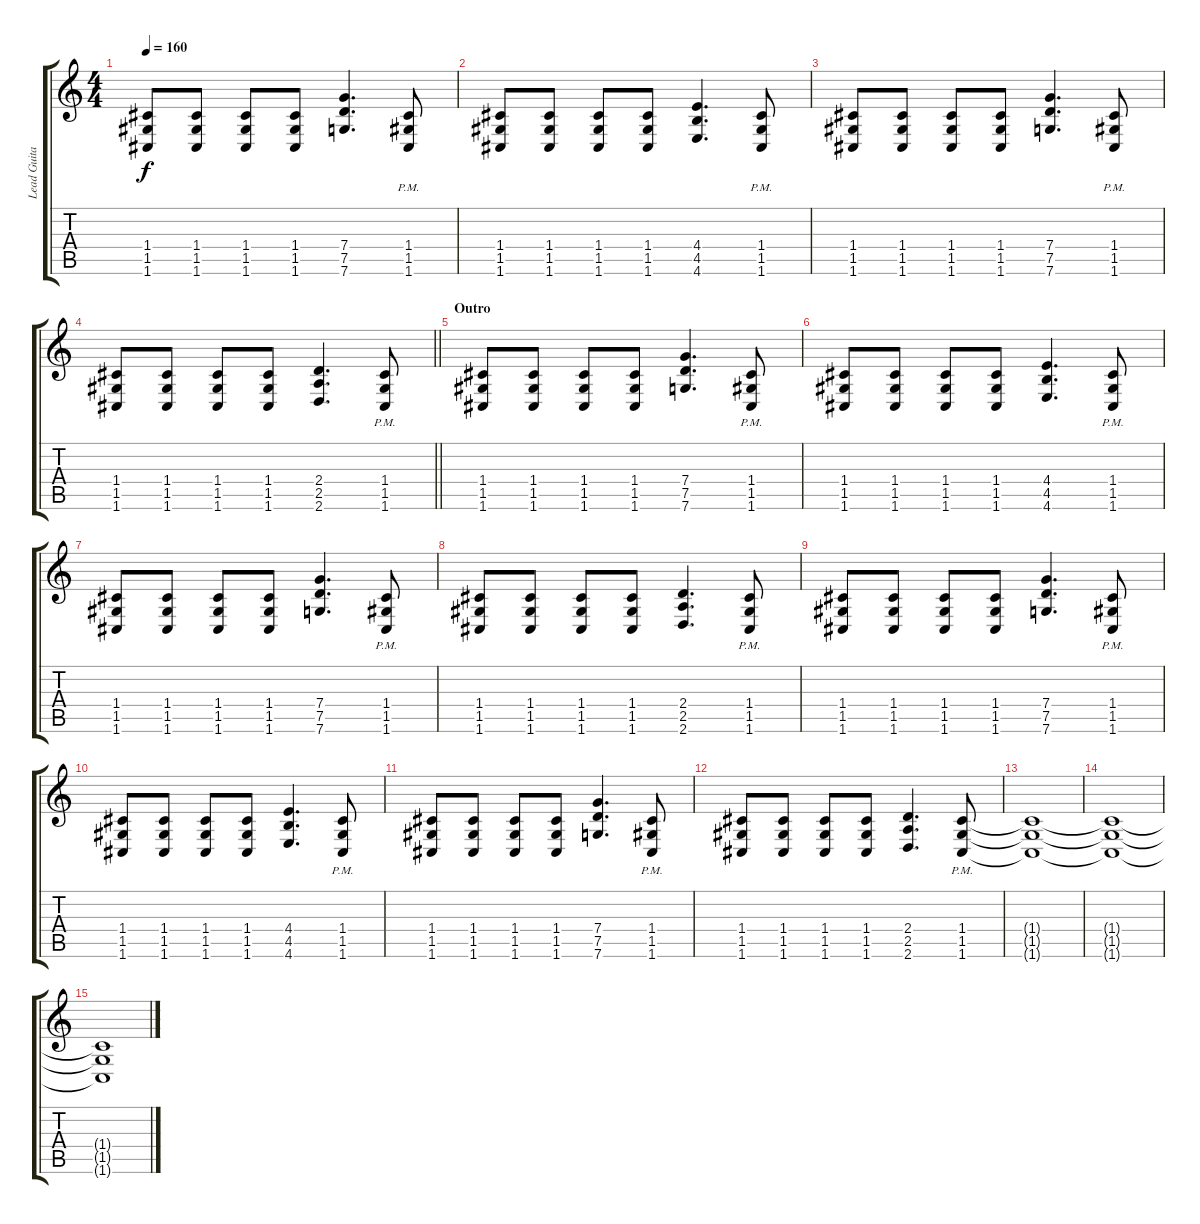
\track ("Lead Guitar" "Lead Guita") {instrument distortionguitar}
\staff {score tabs}
\tuning (D4 A3 F3 C3 G2 C2) {hide}
\ts (4 4)
\tempo 160
\clef g2
\ks c
(1.4 1.5 1.6).8{dy f} (1.4 1.5 1.6).8 (1.4 1.5 1.6).8 (1.4 1.5 1.6).8 (7.4 7.5 7.6).4{d} (1.4{pm} 1.5{pm} 1.6{pm}).8 |
(1.4 1.5 1.6).8 (1.4 1.5 1.6).8 (1.4 1.5 1.6).8 (1.4 1.5 1.6).8 (4.4 4.5 4.6).4{d} (1.4{pm} 1.5{pm} 1.6{pm}).8 |
(1.4 1.5 1.6).8 (1.4 1.5 1.6).8 (1.4 1.5 1.6).8 (1.4 1.5 1.6).8 (7.4 7.5 7.6).4{d} (1.4{pm} 1.5{pm} 1.6{pm}).8 |
\barLineRight lightlight
(1.4 1.5 1.6).8 (1.4 1.5 1.6).8 (1.4 1.5 1.6).8 (1.4 1.5 1.6).8 (2.4 2.5 2.6).4{d} (1.4{pm} 1.5{pm} 1.6{pm}).8 |
\section ("" "Outro")
(1.4 1.5 1.6).8 (1.4 1.5 1.6).8 (1.4 1.5 1.6).8 (1.4 1.5 1.6).8 (7.4 7.5 7.6).4{d} (1.4{pm} 1.5{pm} 1.6{pm}).8 |
(1.4 1.5 1.6).8 (1.4 1.5 1.6).8 (1.4 1.5 1.6).8 (1.4 1.5 1.6).8 (4.4 4.5 4.6).4{d} (1.4{pm} 1.5{pm} 1.6{pm}).8 |
(1.4 1.5 1.6).8 (1.4 1.5 1.6).8 (1.4 1.5 1.6).8 (1.4 1.5 1.6).8 (7.4 7.5 7.6).4{d} (1.4{pm} 1.5{pm} 1.6{pm}).8 |
(1.4 1.5 1.6).8 (1.4 1.5 1.6).8 (1.4 1.5 1.6).8 (1.4 1.5 1.6).8 (2.4 2.5 2.6).4{d} (1.4{pm} 1.5{pm} 1.6{pm}).8 |
(1.4 1.5 1.6).8 (1.4 1.5 1.6).8 (1.4 1.5 1.6).8 (1.4 1.5 1.6).8 (7.4 7.5 7.6).4{d} (1.4{pm} 1.5{pm} 1.6{pm}).8 |
(1.4 1.5 1.6).8 (1.4 1.5 1.6).8 (1.4 1.5 1.6).8 (1.4 1.5 1.6).8 (4.4 4.5 4.6).4{d} (1.4{pm} 1.5{pm} 1.6{pm}).8 |
(1.4 1.5 1.6).8 (1.4 1.5 1.6).8 (1.4 1.5 1.6).8 (1.4 1.5 1.6).8 (7.4 7.5 7.6).4{d} (1.4{pm} 1.5{pm} 1.6{pm}).8 |
(1.4 1.5 1.6).8 (1.4 1.5 1.6).8 (1.4 1.5 1.6).8 (1.4 1.5 1.6).8 (2.4 2.5 2.6).4{d} (1.4{pm} 1.5{pm} 1.6{pm}).8 |
(1.4{t} 1.5{t} 1.6{t}).1 |
(1.4{t} 1.5{t} 1.6{t}).1 |
(1.4{t} 1.5{t} 1.6{t}).1
